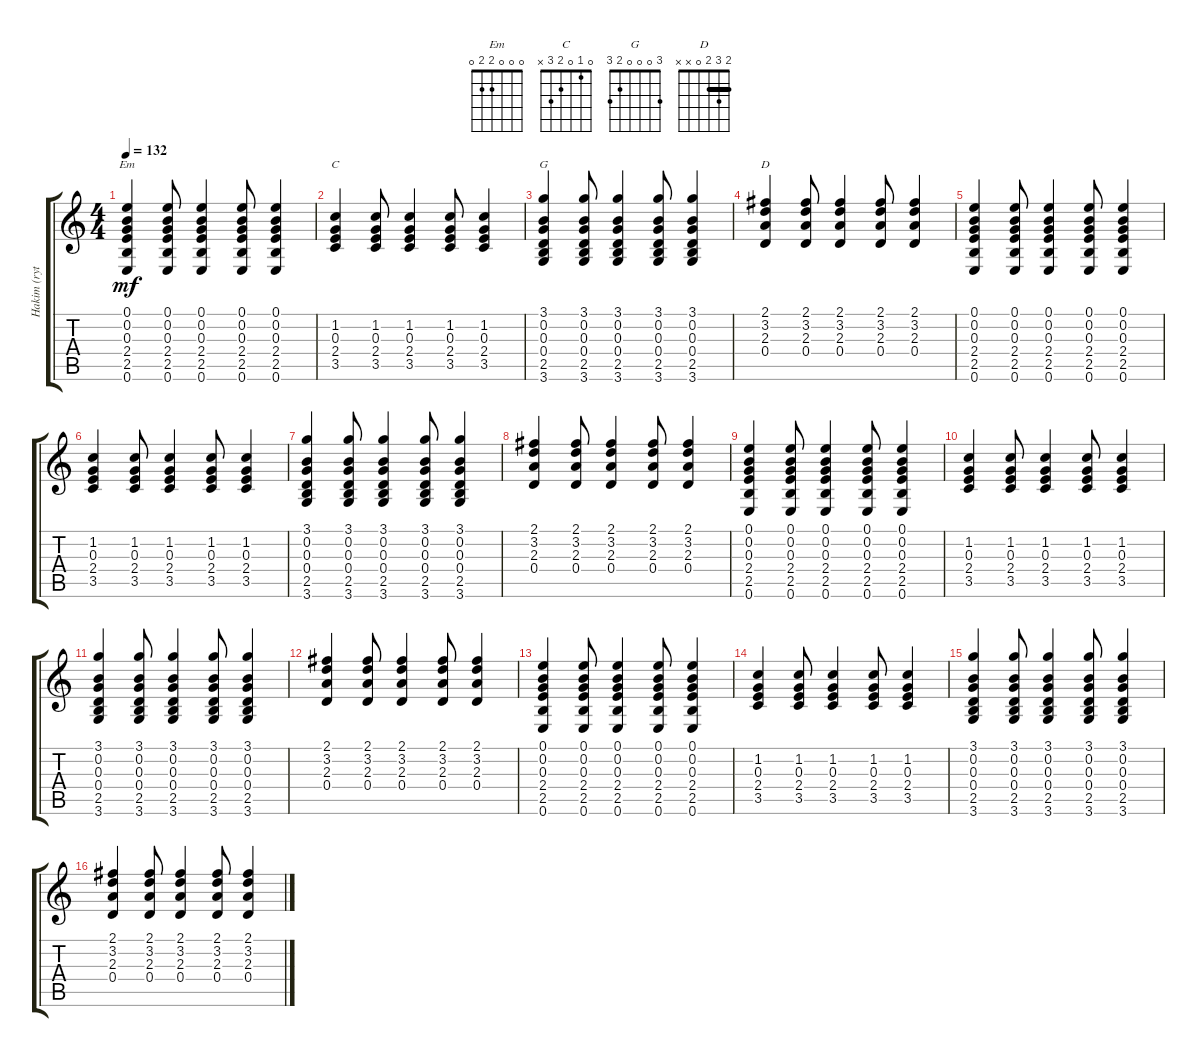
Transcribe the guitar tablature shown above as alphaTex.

\track ("Hakim (rythm guitar)" "Hakim (ryt") {instrument acousticguitarsteel}
\staff {score tabs}
\tuning (E4 B3 G3 D3 A2 E2) {hide}
\chord ("Em" 0 0 0 2 2 0)
\chord ("C" 0 1 0 2 3 x)
\chord ("G" 3 0 0 0 2 3)
\chord ("D" 2 3 2 0 x x) {barre 2}
\ts (4 4)
\tempo 132
\clef g2
\ks c
(0.1 0.2 0.3 2.4 2.5 0.6).4{ch "Em" dy mf} (0.1 0.2 0.3 2.4 2.5 0.6).8 (0.1 0.2 0.3 2.4 2.5 0.6).4 (0.1 0.2 0.3 2.4 2.5 0.6).8 (0.1 0.2 0.3 2.4 2.5 0.6).4 |
(1.2 0.3 2.4 3.5).4{ch "C"} (1.2 0.3 2.4 3.5).8 (1.2 0.3 2.4 3.5).4 (1.2 0.3 2.4 3.5).8 (1.2 0.3 2.4 3.5).4 |
(3.1 0.2 0.3 0.4 2.5 3.6).4{ch "G"} (3.1 0.2 0.3 0.4 2.5 3.6).8 (3.1 0.2 0.3 0.4 2.5 3.6).4 (3.1 0.2 0.3 0.4 2.5 3.6).8 (3.1 0.2 0.3 0.4 2.5 3.6).4 |
(2.1 3.2 2.3 0.4).4{ch "D"} (2.1 3.2 2.3 0.4).8 (2.1 3.2 2.3 0.4).4 (2.1 3.2 2.3 0.4).8 (2.1 3.2 2.3 0.4).4 |
(0.1 0.2 0.3 2.4 2.5 0.6).4 (0.1 0.2 0.3 2.4 2.5 0.6).8 (0.1 0.2 0.3 2.4 2.5 0.6).4 (0.1 0.2 0.3 2.4 2.5 0.6).8 (0.1 0.2 0.3 2.4 2.5 0.6).4 |
(1.2 0.3 2.4 3.5).4 (1.2 0.3 2.4 3.5).8 (1.2 0.3 2.4 3.5).4 (1.2 0.3 2.4 3.5).8 (1.2 0.3 2.4 3.5).4 |
(3.1 0.2 0.3 0.4 2.5 3.6).4 (3.1 0.2 0.3 0.4 2.5 3.6).8 (3.1 0.2 0.3 0.4 2.5 3.6).4 (3.1 0.2 0.3 0.4 2.5 3.6).8 (3.1 0.2 0.3 0.4 2.5 3.6).4 |
(2.1 3.2 2.3 0.4).4 (2.1 3.2 2.3 0.4).8 (2.1 3.2 2.3 0.4).4 (2.1 3.2 2.3 0.4).8 (2.1 3.2 2.3 0.4).4 |
(0.1 0.2 0.3 2.4 2.5 0.6).4 (0.1 0.2 0.3 2.4 2.5 0.6).8 (0.1 0.2 0.3 2.4 2.5 0.6).4 (0.1 0.2 0.3 2.4 2.5 0.6).8 (0.1 0.2 0.3 2.4 2.5 0.6).4 |
(1.2 0.3 2.4 3.5).4 (1.2 0.3 2.4 3.5).8 (1.2 0.3 2.4 3.5).4 (1.2 0.3 2.4 3.5).8 (1.2 0.3 2.4 3.5).4 |
(3.1 0.2 0.3 0.4 2.5 3.6).4 (3.1 0.2 0.3 0.4 2.5 3.6).8 (3.1 0.2 0.3 0.4 2.5 3.6).4 (3.1 0.2 0.3 0.4 2.5 3.6).8 (3.1 0.2 0.3 0.4 2.5 3.6).4 |
(2.1 3.2 2.3 0.4).4 (2.1 3.2 2.3 0.4).8 (2.1 3.2 2.3 0.4).4 (2.1 3.2 2.3 0.4).8 (2.1 3.2 2.3 0.4).4 |
(0.1 0.2 0.3 2.4 2.5 0.6).4 (0.1 0.2 0.3 2.4 2.5 0.6).8 (0.1 0.2 0.3 2.4 2.5 0.6).4 (0.1 0.2 0.3 2.4 2.5 0.6).8 (0.1 0.2 0.3 2.4 2.5 0.6).4 |
(1.2 0.3 2.4 3.5).4 (1.2 0.3 2.4 3.5).8 (1.2 0.3 2.4 3.5).4 (1.2 0.3 2.4 3.5).8 (1.2 0.3 2.4 3.5).4 |
(3.1 0.2 0.3 0.4 2.5 3.6).4 (3.1 0.2 0.3 0.4 2.5 3.6).8 (3.1 0.2 0.3 0.4 2.5 3.6).4 (3.1 0.2 0.3 0.4 2.5 3.6).8 (3.1 0.2 0.3 0.4 2.5 3.6).4 |
(2.1 3.2 2.3 0.4).4 (2.1 3.2 2.3 0.4).8 (2.1 3.2 2.3 0.4).4 (2.1 3.2 2.3 0.4).8 (2.1 3.2 2.3 0.4).4
